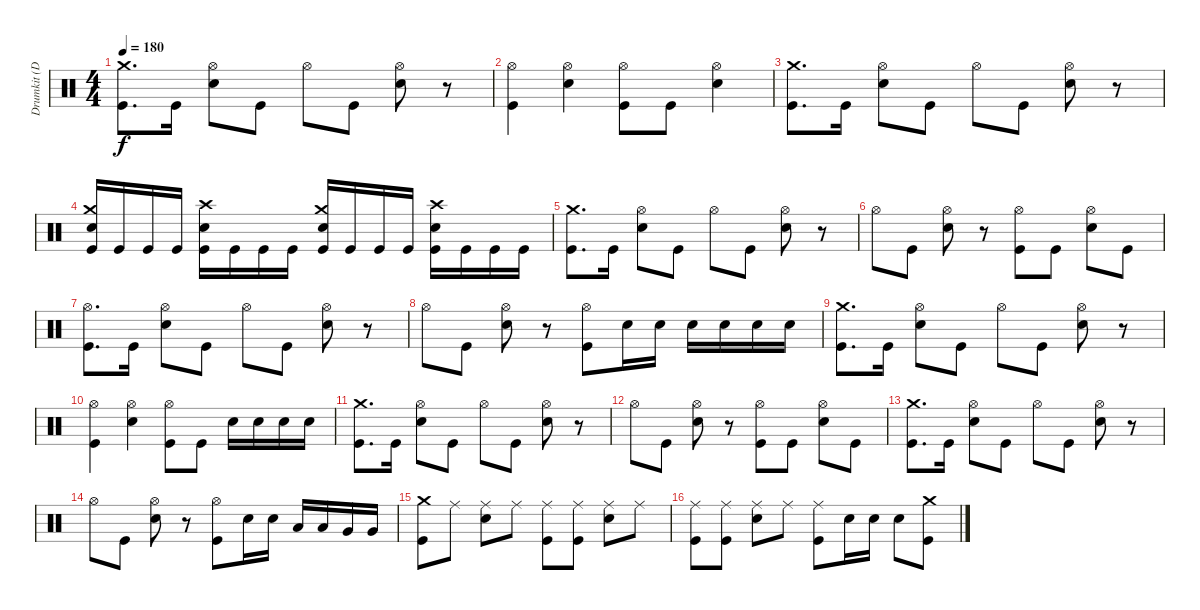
\track ("Drumkit (DeGrasso)" "Drumkit (D") {instrument percussion}
\staff {score}
\articulation defaults
\ts (4 4)
\tempo 180
\clef neutral
\ks c
("Kick (hit)" "Crash medium (hit)").8{d dy f} "Kick (hit)".16 ("Snare (hit) 2" "Hi-Hat (open)").8 "Kick (hit)".8 "Hi-Hat (open)".8 "Kick (hit)".8 ("Snare (hit) 2" "Hi-Hat (open)").8 r.8 |
("Kick (hit)" "Hi-Hat (open)").4 ("Snare (hit) 2" "Hi-Hat (open)").4 ("Kick (hit)" "Hi-Hat (open)").8 "Kick (hit)".8 ("Snare (hit) 2" "Hi-Hat (open)").4 |
("Kick (hit)" "Crash medium (hit)").8{d} "Kick (hit)".16 ("Snare (hit) 2" "Hi-Hat (open)").8 "Kick (hit)".8 "Hi-Hat (open)".8 "Kick (hit)".8 ("Snare (hit) 2" "Hi-Hat (open)").8 r.8 |
("Kick (hit)" "Snare (hit) 2" "Crash medium (hit)").16 "Kick (hit)".16 "Kick (hit)".16 "Kick (hit)".16 ("Kick (hit)" "Snare (hit) 2" "Crash high (hit)").16 "Kick (hit)".16 "Kick (hit)".16 "Kick (hit)".16 ("Kick (hit)" "Snare (hit) 2" "Crash medium (hit)").16 "Kick (hit)".16 "Kick (hit)".16 "Kick (hit)".16 ("Kick (hit)" "Snare (hit) 2" "Crash high (hit)").16 "Kick (hit)".16 "Kick (hit)".16 "Kick (hit)".16 |
("Kick (hit)" "Crash medium (hit)").8{d} "Kick (hit)".16 ("Snare (hit) 2" "Hi-Hat (open)").8 "Kick (hit)".8 "Hi-Hat (open)".8 "Kick (hit)".8 ("Snare (hit) 2" "Hi-Hat (open)").8 r.8 |
"Hi-Hat (open)".8 "Kick (hit)".8 ("Snare (hit) 2" "Hi-Hat (open)").8 r.8 ("Kick (hit)" "Hi-Hat (open)").8 "Kick (hit)".8 ("Snare (hit) 2" "Hi-Hat (open)").8 "Kick (hit)".8 |
("Kick (hit)" "Hi-Hat (open)").8{d} "Kick (hit)".16 ("Snare (hit) 2" "Hi-Hat (open)").8 "Kick (hit)".8 "Hi-Hat (open)".8 "Kick (hit)".8 ("Snare (hit) 2" "Hi-Hat (open)").8 r.8 |
"Hi-Hat (open)".8 "Kick (hit)".8 ("Snare (hit) 2" "Hi-Hat (open)").8 r.8 ("Kick (hit)" "Hi-Hat (open)").8 "Snare (hit) 2".16 "Snare (hit) 2".16 "Snare (hit) 2".16 "Snare (hit) 2".16 "Snare (hit) 2".16 "Snare (hit) 2".16 |
("Kick (hit)" "Crash medium (hit)").8{d} "Kick (hit)".16 ("Snare (hit) 2" "Hi-Hat (open)").8 "Kick (hit)".8 "Hi-Hat (open)".8 "Kick (hit)".8 ("Snare (hit) 2" "Hi-Hat (open)").8 r.8 |
("Kick (hit)" "Hi-Hat (open)").4 ("Snare (hit) 2" "Hi-Hat (open)").4 ("Kick (hit)" "Hi-Hat (open)").8 "Kick (hit)".8 "Snare (hit) 2".16 "Snare (hit) 2".16 "Snare (hit) 2".16 "Snare (hit) 2".16 |
("Kick (hit)" "Crash medium (hit)").8{d} "Kick (hit)".16 ("Snare (hit) 2" "Hi-Hat (open)").8 "Kick (hit)".8 "Hi-Hat (open)".8 "Kick (hit)".8 ("Snare (hit) 2" "Hi-Hat (open)").8 r.8 |
"Hi-Hat (open)".8 "Kick (hit)".8 ("Snare (hit) 2" "Hi-Hat (open)").8 r.8 ("Kick (hit)" "Hi-Hat (open)").8 "Kick (hit)".8 ("Snare (hit) 2" "Hi-Hat (open)").8 "Kick (hit)".8 |
("Kick (hit)" "Crash medium (hit)").8{d} "Kick (hit)".16 ("Snare (hit) 2" "Hi-Hat (open)").8 "Kick (hit)".8 "Hi-Hat (open)".8 "Kick (hit)".8 ("Snare (hit) 2" "Hi-Hat (open)").8 r.8 |
"Hi-Hat (open)".8 "Kick (hit)".8 ("Snare (hit) 2" "Hi-Hat (open)").8 r.8 ("Kick (hit)" "Hi-Hat (open)").8 "Snare (hit) 2".16 "Snare (hit) 2".16 "Low Tom (hit)".16 "Low Tom (hit)".16 "Very Low Tom (hit)".16 "Very Low Tom (hit)".16 |
("Crash medium (hit)" "Kick (hit)").8 "Ride (middle)".8 ("Ride (middle)" "Snare (hit) 2").8 "Ride (middle)".8 ("Ride (middle)" "Kick (hit)").8 ("Ride (middle)" "Kick (hit)").8 ("Ride (middle)" "Snare (hit) 2").8 "Ride (middle)".8 |
("Ride (middle)" "Kick (hit)").8 ("Ride (middle)" "Kick (hit)").8 ("Ride (middle)" "Snare (hit) 2").8 "Ride (middle)".8 ("Ride (middle)" "Kick (hit)").8 "Snare (hit) 2".16 "Snare (hit) 2".16 "Snare (hit) 2".8 ("Crash medium (hit)" "Kick (hit)").8
